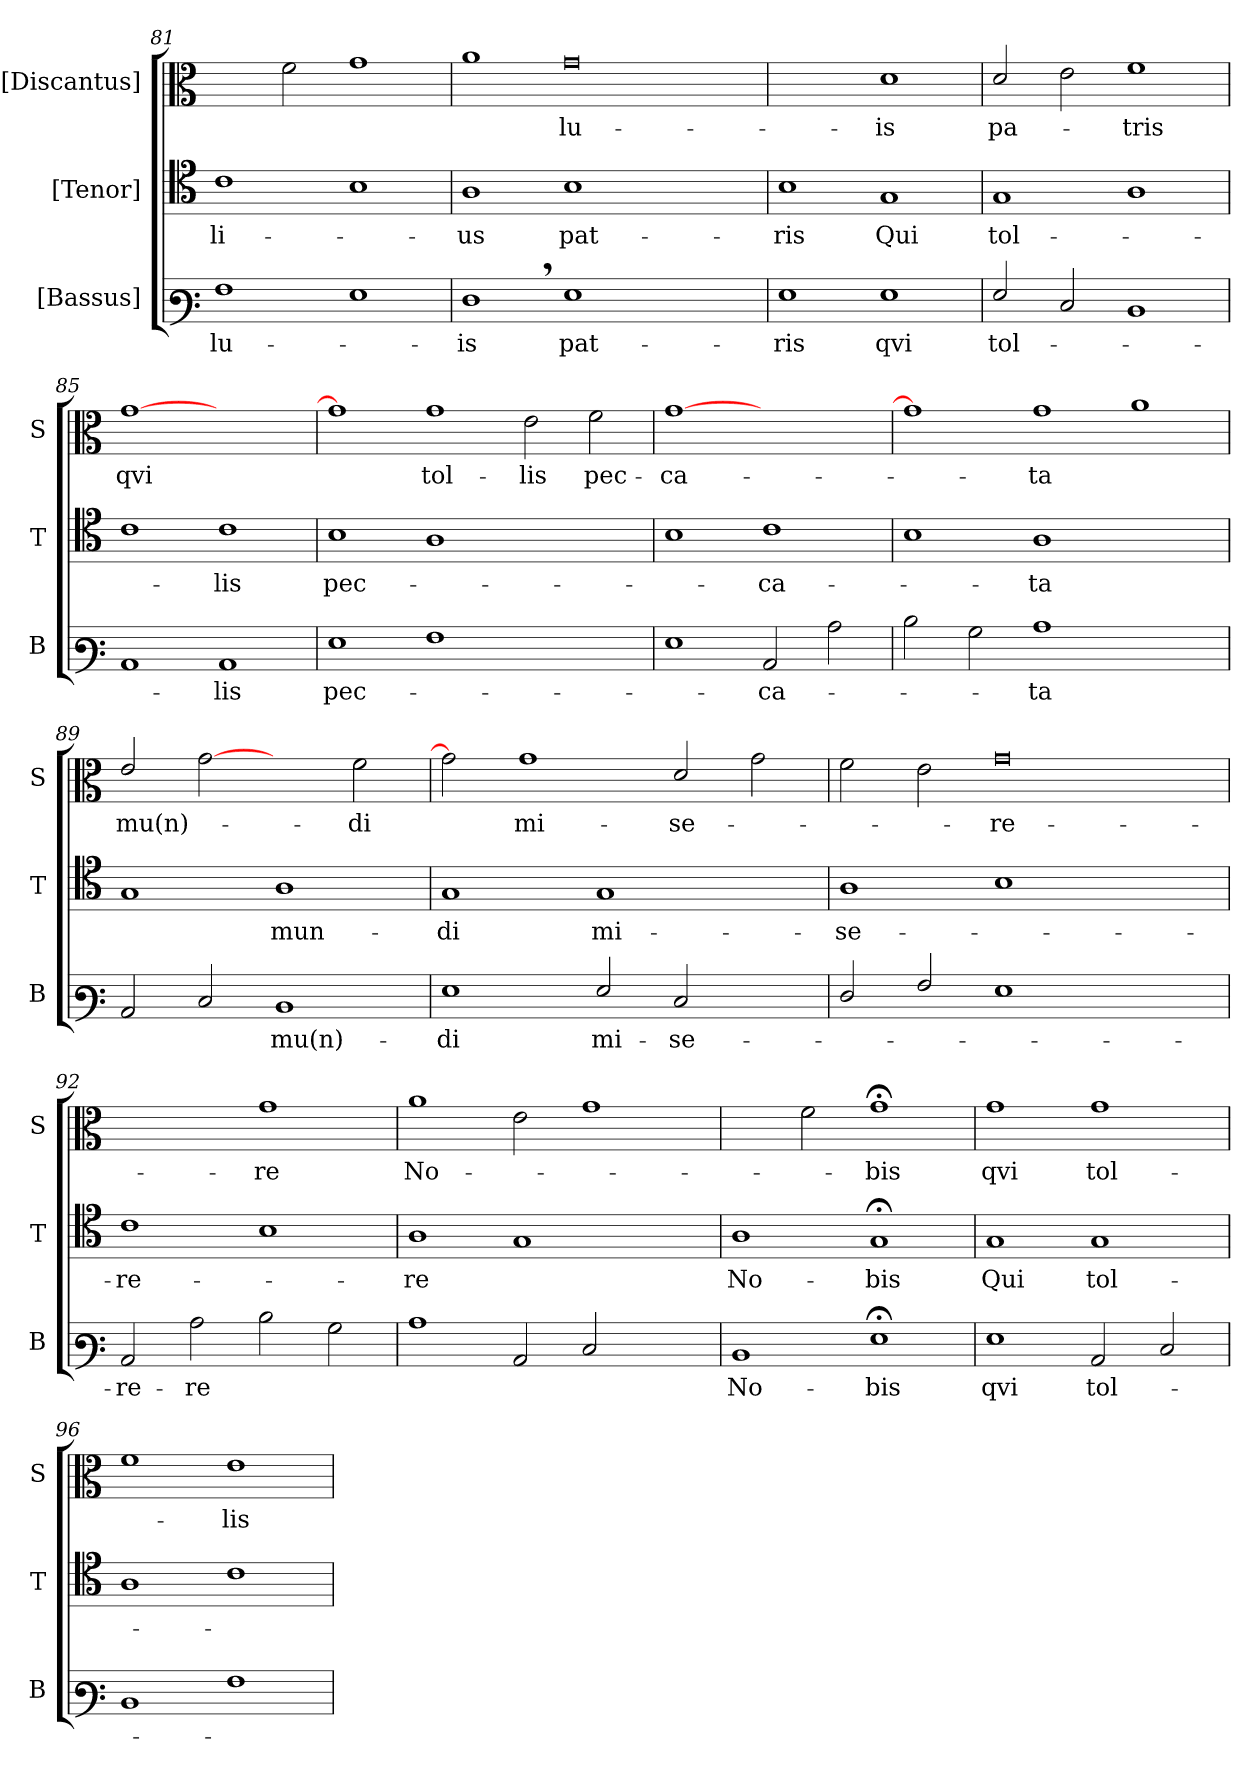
**kern	**text	**kern	**text	**kern	**text
*part3	*part3	*part2	*part2	*part1	*part1
*staff3	*staff3	*staff2	*staff2	*staff1	*staff1
*I"[Bassus]	*	*I"[Tenor]	*	*I"[Discantus]	*
*I'B	*	*I'T	*	*I'S	*
*clefF3	*	*clefC4	*	*clefC3	*
*k[]	*	*k[]	*	*k[]	*
*C:	*	*C:	*	*C:	*
=81	=81	=81	=81	=81	=81
1A	-lu-	1c	-li-	2ryy	.
.	.	.	.	2f\	.
1G	.	1B	.	1g	.
=82	=82	=82	=82	=82	=82
1F,	-is	1A	-us	1a	.
1G	pat-	1B	pat-	0g	-lu-
1ryy	.	1ryy	.	.	.
=83	=83	=83	=83	=83	=83
1G	-ris	1B	-ris	1ryy	.
1G	qvi	1G	Qui	1d	-is
=84	=84	=84	=84	=84	=84
2G/	tol-	1G	tol-	2d/	pa-
2E/	.	.	.	2e\	.
1D	.	1A	.	1f	-tris
=85	=85	=85	=85	=85	=85
1C	.	1c	.	[1g	qvi
1C	-lis	1c	-lis	1ryy	.
=86	=86	=86	=86	=86	=86
1G	pec-	1B	pec-	1g]	.
1A	.	1A	.	1g	tol-
1ryy	.	1ryy	.	2e\	-lis
.	.	.	.	2f\	pec-
=87	=87	=87	=87	=87	=87
1G	.	1B	.	[1g	-ca-
2C/	-ca-	1c	-ca-	1ryy	.
2c\	.	.	.	.	.
=88	=88	=88	=88	=88	=88
2d\	.	1B	.	1g]	.
2B\	.	.	.	.	.
1c	-ta	1A	-ta	1g	-ta
1ryy	.	1ryy	.	1a	.
=89	=89	=89	=89	=89	=89
2C/	.	1G	.	2e/	mu(n)-
2E/	.	.	.	[2g	.
1D	mu(n)-	1A	mun-	2ryy	.
.	.	.	.	2f\	-di
=90	=90	=90	=90	=90	=90
1G	-di	1G	-di	2g]	.
.	.	.	.	1g	mi-
2G/	mi-	1G	mi-	.	.
2E/	-se-	.	.	2d/	-se-
2ryy	.	2ryy	.	2g\	.
=91	=91	=91	=91	=91	=91
2F/	.	1A	-se-	2f\	.
2A/	.	.	.	2e\	.
1G	.	1B	.	0g	re-
1ryy	.	1ryy	.	.	.
=92	=92	=92	=92	=92	=92
2C/	-re-	1c	-re-	1ryy	.
2c\	-re	.	.	.	.
2d\	.	1B	.	1g	-re
2B\	.	.	.	.	.
=93	=93	=93	=93	=93	=93
1c	.	1A	-re	1a	No-
2C/	.	1G	.	2e\	.
2E/	.	.	.	1g	.
2ryy	.	2ryy	.	.	.
=94	=94	=94	=94	=94	=94
1D	No-	1A	No-	2ryy	.
.	.	.	.	2f\	.
1G;<	-bis	1G;<	-bis	1g;<	-bis
=95	=95	=95	=95	=95	=95
1G	qvi	1G	Qui	1g	qvi
2C/	tol-	1G	tol-	1g	tol-
2E/	.	.	.	.	.
=96	=96	=96	=96	=96	=96
1D	.	1A	.	1f	.
1A	.	1c	.	1e	-lis
=	=	=	=	=	=
*-	*-	*-	*-	*-	*-
